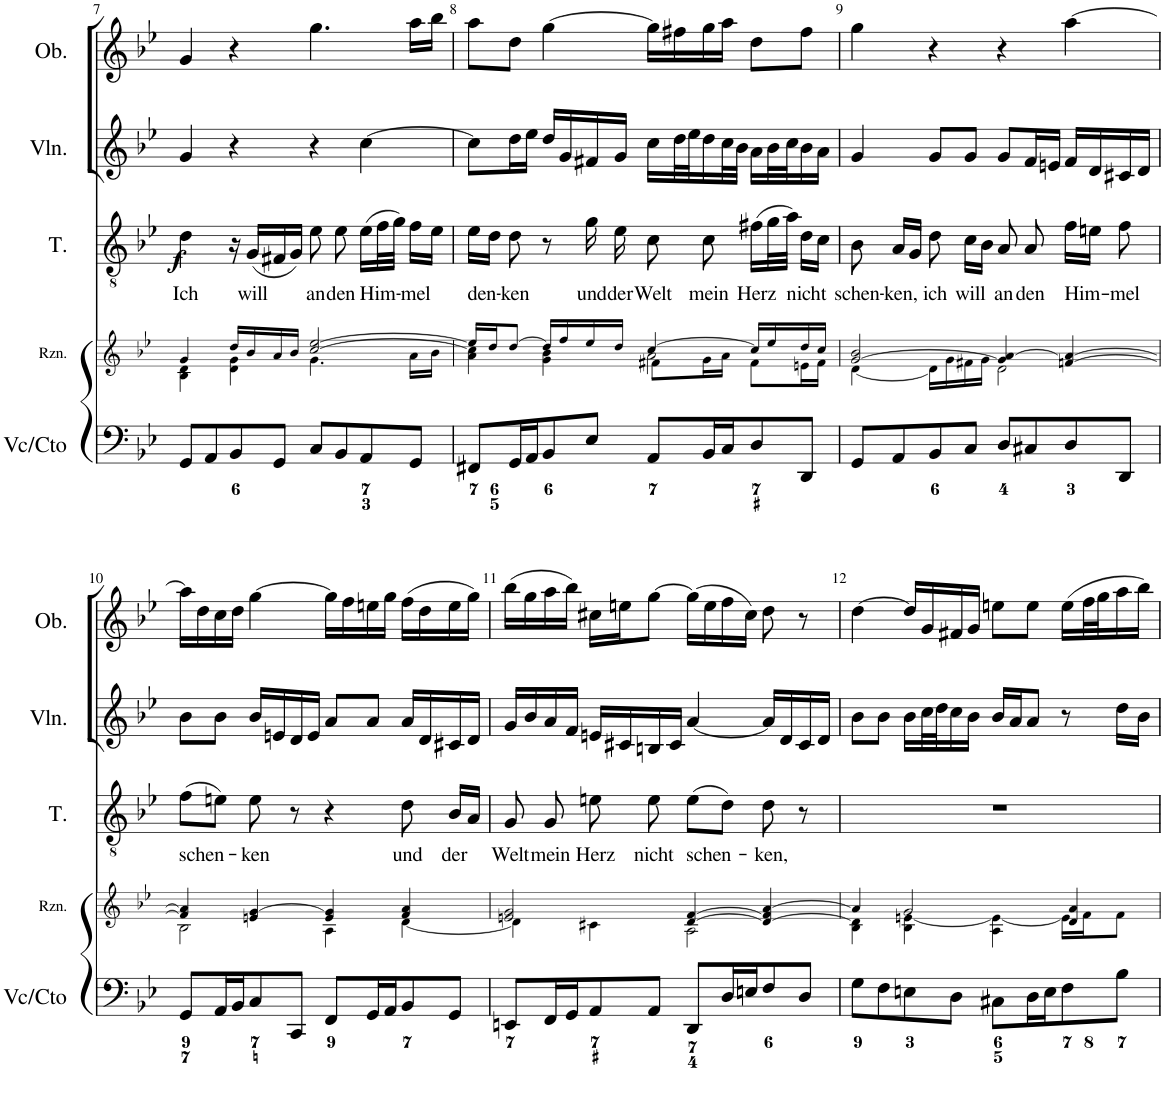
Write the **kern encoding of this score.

**kern	**kern	**kern	**text	**dynam	**kern	**kern
*part5	*part4	*part3	*part3	*part3	*part2	*part1
*staff5	*staff4	*staff3	*staff3	*staff3	*staff2	*staff1
*I"Vcl/Cto	*I"Realization	*I"Tenor	*	*	*I"Violin	*I"Oboe
*I'Vc/Cto	*I'Rzn.	*I'T.	*	*	*I'Vln.	*I'Ob.
!!LO:PB:g=z
*clefF4	*clefG2	*clefGv2	*	*	*clefG2	*clefG2
*k[b-e-]	*k[b-e-]	*k[b-e-]	*	*	*k[b-e-]	*k[b-e-]
*M4/4	*M4/4	*M4/4	*	*	*M4/4	*M4/4
=7	=7	=7	=7	=7	=7	=7
*	*^	*	*	*	*	*
!	!	!	!	!LO:LY:b	!LO:DY:b	!	!
8GG/L	4g/	4B-\ 4d\	4d\	Ich	f	4g/	4g/
8AA/	.	.	.	.	.	.	.
8BB-/	16dd/LL	4d\ 4g\	16r	.	.	4r	4r
!	!	!	!	!LO:LY:b	!	!	!
.	16b-/	.	(16G/LL	will	.	.	.
8GG/J	16a/	.	16F#X/	.	.	.	.
.	16b-/JJ	.	16G/JJ)	.	.	.	.
!	!	!	!	!LO:LY:b	!	!	!
8C/L	[2cc/ [2ee-/	4.g\	8e-\	an	.	4r	4.gg\
!	!	!	!	!LO:LY:b	!	!	!
8BB-/	.	.	8e-\	den	.	.	.
!	!	!	!	!LO:LY:b	!	!	!
8AA/	.	.	(16e-\LL	Him-	.	[4cc\	.
.	.	.	32f\L	.	.	.	.
.	.	.	32g\JJJ)	.	.	.	.
!	!	!	!	!LO:LY:b	!	!	!
8GG/J	.	16a\LL	16f\LL	-mel	.	.	16aa\LL
.	.	16b-\JJ	16e-\JJ	.	.	.	16bb-\JJ
=8	=8	=8	=8	=8	=8	=8	=8
*	*	*^	*	*	*	*	*
!	!	!	!	!	!LO:LY:b	!	!	!
8FF#X/L	16ee-/LL]	4a\ 4cc\]	2ryy	16e-\LL	den-	.	8cc\L]	8aa\L
.	16dd/J	.	.	16d\JJ	.	.	.	.
!	!	!	!	!	!LO:LY:b	!	!	!
16GG/L	[8dd/J	.	.	8d\	-ken	.	16dd\L	8dd\J
16AA/J	.	.	.	.	.	.	16ee-\JJ	.
8BB-/	16dd/LL]	4g\ 4b-\	.	8r	.	.	16dd/LL	[4gg\
.	16ff/	.	.	.	.	.	16g/	.
!	!	!	!	!	!LO:LY:b	!	!	!
8E-/J	16ee-/	.	.	16g\	und	.	16f#X/	.
!	!	!	!	!	!LO:LY:b	!	!	!
.	16dd/JJ	.	.	16e-\	der	.	16g/JJ	.
!	!	!	!	!	!LO:LY:b	!	!	!
8AA/L	[4cc/	2a\	8f#X\L	8c\	Welt	.	16cc\LL	16gg\LL]
.	.	.	.	.	.	.	32dd\L	16ff#X\
.	.	.	.	.	.	.	32ee-\J	.
!	!	!	!	!	!LO:LY:b	!	!	!
16BB-/L	.	.	16g\L	8c\	mein	.	16dd\	16gg\
16C/J	.	.	16a\JJ	.	.	.	32cc\L	16aa\JJ
.	.	.	.	.	.	.	32b-\JJJ	.
!	!	!	!	!	!LO:LY:b	!	!	!
8D/	16cc/LL]	.	8f#\L	(16f#X\LL	Herz	.	16a\LL	8dd\L
.	16ee-/	.	.	32g\L	.	.	32b-\L	.
.	.	.	.	32a\JJJ)	.	.	32cc\J	.
!	!	!	!	!	!LO:LY:b	!	!	!
8DD/J	16dd/	.	16en\L	16d\LL	nicht	.	16b-\	8ff#\J
.	16cc/JJ	.	16f#\JJ	16c\JJ	.	.	16a\JJ	.
=9	=9	=9	=9	=9	=9	=9	=9	=9
!	!	!	!	!	!LO:LY:b	!	!	!
*	*	*v	*v	*	*	*	*	*
8GG/L	[2g/ 2b-/	[4d\	8B-\	schen-	.	4g/	4gg\
!	!	!	!	!LO:LY:b	!	!	!
8AA/	.	.	16A/LL	-ken,	.	.	.
.	.	.	16G/JJ	.	.	.	.
!	!	!	!	!LO:LY:b	!	!	!
8BB-/	.	16d\LL]	8d\	ich	.	8g/L	4r
.	.	16g\	.	.	.	.	.
!	!	!	!	!LO:LY:b	!	!	!
8C/J	.	16f#X\	16c\LL	will	.	8g/J	.
.	.	16g\JJ	16B-\JJ	.	.	.	.
!	!	!	!	!LO:LY:b	!	!	!
8D/L	4g/] [4a/	2d\	8A/	an	.	8g/L	4r
!	!	!	!	!LO:LY:b	!	!	!
8C#X/	.	.	8A/	den	.	16f/L	.
.	.	.	.	.	.	16en/JJ	.
!	!	!	!	!LO:LY:b	!	!	!
8D/	[4fn/ 4a/_	.	16f\LL	Him-	.	16f/LL	[4aa\
.	.	.	16en\JJ	.	.	16d/	.
!	!	!	!	!LO:LY:b	!	!	!
8DD/J	.	.	8f\	-mel	.	16c#X/	.
.	.	.	.	.	.	16d/JJ	.
!!LO:LB:g=z
=10	=10	=10	=10	=10	=10	=10	=10
!	!	!	!	!LO:LY:b	!	!	!
8GG/L	4f/] 4a/]	2B-\	(8f\L	schen-	.	8b-\L	16aa\LL]
.	.	.	.	.	.	.	16dd\
16AA/L	.	.	8en\J)	.	.	8b-\J	16cc\
16BB-/J	.	.	.	.	.	.	16dd\JJ
!	!	!	!	!LO:LY:b	!	!	!
8C/	4en/ [4g/	.	8e\	-ken	.	16b-/LL	[4gg\
.	.	.	.	.	.	16en/	.
8CC/J	.	.	8r	.	.	16d/	.
.	.	.	.	.	.	16e/JJ	.
8FF/L	4e/ 4g/]	4A\	4r	.	.	8a/L	16gg\LL]
.	.	.	.	.	.	.	16ff\
16GG/L	.	.	.	.	.	8a/J	16een\
16AA/J	.	.	.	.	.	.	16gg\JJ
!	!	!	!	!LO:LY:b	!	!	!
8BB-/	4f/ 4a/	[4d\	8d\	und	.	16a/LL	(16ff\LL
.	.	.	.	.	.	16d/	16dd\
!	!	!	!	!LO:LY:b	!	!	!
8GG/J	.	.	16B-/LL	der	.	16c#X/	16ee\
.	.	.	16A/JJ	.	.	16d/JJ	16gg\JJ)
=11	=11	=11	=11	=11	=11	=11	=11
!	!	!	!	!LO:LY:b	!	!	!
8EEn/L	2en/ 2g/	4d\]	8G/	Welt	.	16g/LL	(16bb-\LL
.	.	.	.	.	.	16b-/	16gg\
!	!	!	!	!LO:LY:b	!	!	!
16FF/L	.	.	8G/	mein	.	16a/	16aa\
16GG/J	.	.	.	.	.	16f/JJ	16bb-\JJ)
!	!	!	!	!LO:LY:b	!	!	!
8AA/	.	4c#X\	8en\	Herz	.	16en/LL	16cc#X\LL
.	.	.	.	.	.	16c#X/	16een\J
!	!	!	!	!LO:LY:b	!	!	!
8AA/J	.	.	8e\	nicht	.	16Bn/	[8gg\J
.	.	.	.	.	.	16c#/JJ	.
!	!	!	!	!LO:LY:b	!	!	!
8DD/L	[4d/ [4f/	2A\	(8e\L	schen-	.	[4a/	(16gg\LL]
.	.	.	.	.	.	.	16ee\
16D/L	.	.	8d\J)	.	.	.	16ff\
16En/J	.	.	.	.	.	.	16cc#\JJ)
!	!	!	!	!LO:LY:b	!	!	!
8F/	4d/_ 4f/] [4a/	.	8d\	-ken,	.	16a/LL]	8dd\
.	.	.	.	.	.	16d/	.
8D/J	.	.	8r	.	.	16c#/	8r
.	.	.	.	.	.	16d/JJ	.
=12	=12	=12	=12	=12	=12	=12	=12
8G\L	4a/]	4B-\ 4d\]	1r	.	.	8b-\L	[4dd\
8F\	.	.	.	.	.	8b-\J	.
8En\	2g/	4B-\ [4en\	.	.	.	16b-\LL	16dd/LL]
.	.	.	.	.	.	32cc\L	16g/
.	.	.	.	.	.	32dd\J	.
8D\J	.	.	.	.	.	16cc\	16f#X/
.	.	.	.	.	.	16b-\JJ	16g/JJ
8C#X\L	.	4A\ 4e\_	.	.	.	16b-/LL	8een\L
.	.	.	.	.	.	16a/J	.
16D\L	.	.	.	.	.	8a/J	8ee\J
16E\J	.	.	.	.	.	.	.
8F\	4d/ 4a/	16e\LL]	.	.	.	8r	(16ee\LL
.	.	16f\J	.	.	.	.	32ff\L
.	.	.	.	.	.	.	32gg\J
8B-\J	.	8f\J	.	.	.	16dd\LL	16aa\
.	.	.	.	.	.	16b-\JJ	16bb-\JJ)
*	*v	*v	*	*	*	*	*
=	=	=	=	=	=	=
*-	*-	*-	*-	*-	*-	*-
